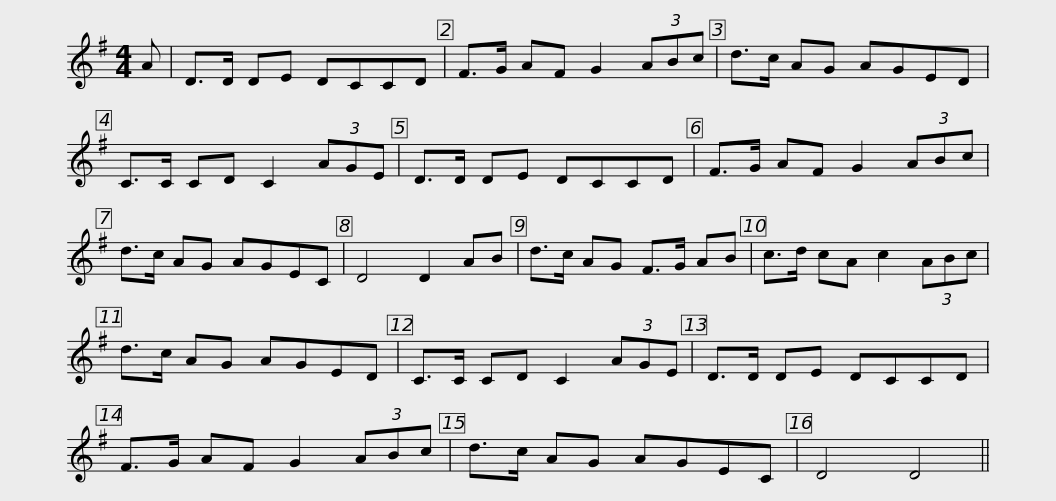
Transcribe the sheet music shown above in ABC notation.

X:1
L:1/8
M:4/4
I:linebreak $
K:G
V:1 treble
V:1
 A | D>D DE DCCD | F>G AF G2 (3ABc | d>c AG AGED | C>C CD C2 (3AGE |$ %5
 D>D DE DCCD | F>G AF G2 (3ABc | d>c AG AGEC | D4 D2 AB | d>c AG F>G AB |$ %10
 c>d cA c2 (3ABc | d>c AG AGED | C>C CD C2 (3AGE | D>D DE DCCD | F>G AF G2 (3ABc |$ %15
 d>c AG AGEC | D4 D4 || %17
